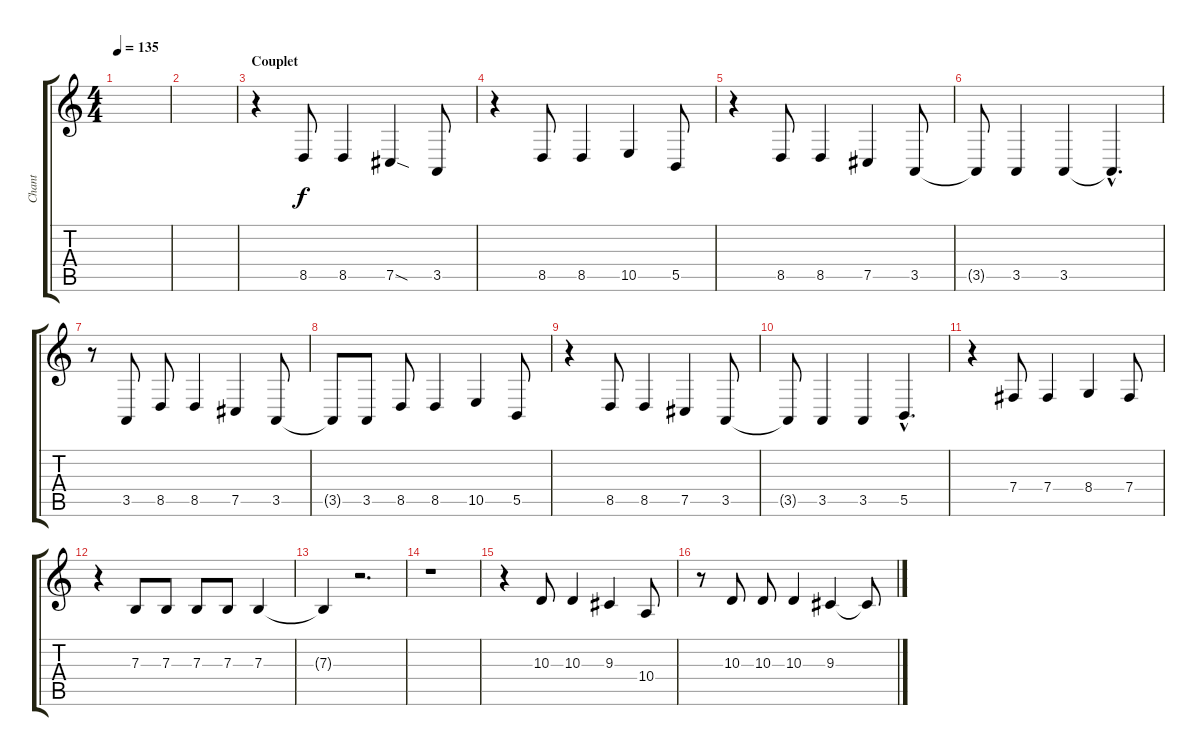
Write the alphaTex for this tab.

\track ("Chant" "Chant") {instrument lead6voice}
\staff {score tabs}
\tuning (Db4 Ab3 E3 B2 Gb2 B1) {hide}
\ts (4 4)
\tempo 135
\clef g2
\ks c
|
|
\section ("" "Couplet")
r.4 8.5.8 8.5.4 7.5{sod}.4 3.5.8 |
r.4 8.5.8 8.5.4 10.5.4 5.5.8 |
r.4 8.5.8 8.5.4 7.5.4 3.5.8 |
3.5{t}.8 3.5.4 3.5.4 3.5{hac t}.4{d} |
r.8 3.5.8 8.5.8 8.5.4 7.5.4 3.5.8 |
3.5{t}.8 3.5.8 8.5.8 8.5.4 10.5.4 5.5.8 |
r.4 8.5.8 8.5.4 7.5.4 3.5.8 |
3.5{t}.8 3.5.4 3.5.4 5.5{hac}.4{d} |
r.4 7.4.8 7.4.4 8.4.4 7.4.8 |
r.4 7.3.8 7.3.8 7.3.8 7.3.8 7.3.4 |
7.3{t}.4 r.2{d} |
r.1 |
r.4 10.3.8 10.3.4 9.3.4 10.4.8 |
r.8 10.3.8 10.3.8 10.3.4 9.3.4 9.3{t}.8
